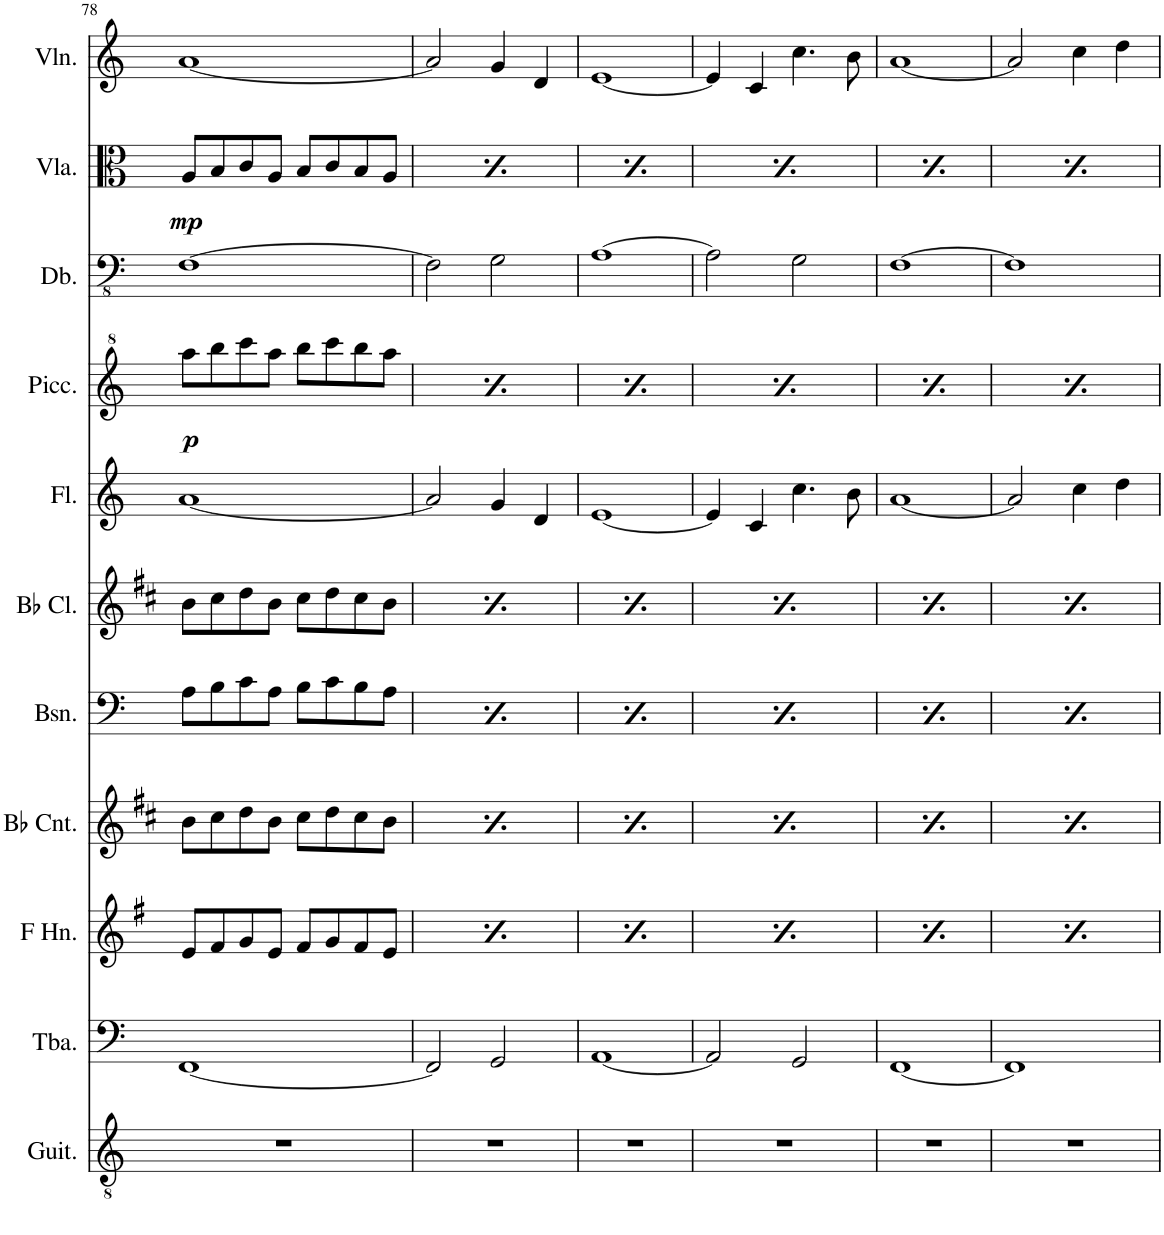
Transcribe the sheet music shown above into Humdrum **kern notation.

**kern	**kern	**kern	**kern	**kern	**kern	**kern	**kern	**dynam	**kern	**kern	**dynam	**kern
*part11	*part10	*part9	*part8	*part7	*part6	*part5	*part4	*part4	*part3	*part2	*part2	*part1
*staff11	*staff10	*staff9	*staff8	*staff7	*staff6	*staff5	*staff4	*staff4	*staff3	*staff2	*staff2	*staff1
*I"Acoustic Guitar	*I"Tuba	*I"Horn in F	*I"Bb Cornet	*I"Bassoon	*I"Bb Clarinet	*I"Flute	*I"Piccolo	*	*I"Double Bass	*I"Viola	*	*I"Violin
*I'Guit.	*I'Tba.	*	*I'Bb Cnt.	*I'Bsn.	*I'Bb Cl.	*I'Fl.	*I'Picc.	*	*I'Db.	*I'Vla.	*	*I'Vln.
!!LO:PB:g=z
*clefGv2	*clefF4	*clefG2	*clefG2	*clefF4	*clefG2	*clefG2	*clefG^2	*	*clefFv4	*clefC3	*	*clefG2
*	*	*Trd4c7	*Trd1c2	*	*Trd1c2	*	*Trd-7c-12	*	*Trd7c12	*	*	*
*k[]	*k[]	*k[f#]	*k[f#c#]	*k[]	*k[f#c#]	*k[]	*k[]	*	*k[]	*k[]	*	*k[]
*M4/4	*M4/4	*M4/4	*M4/4	*M4/4	*M4/4	*M4/4	*M4/4	*	*M4/4	*M4/4	*	*M4/4
=78	=78	=78	=78	=78	=78	=78	=78	=78	=78	=78	=78	=78
!	!	!	!	!	!	!	!	!LO:DY:b	!	!	!LO:DY:b	!
1r	[1FF	8e/L	8b\L	8A\L	8b\L	[1a	8aaa\L	p	[1FF	8A/L	mp	[1a
.	.	8f#/	8cc#\	8B\	8cc#\	.	8bbb\	.	.	8B/	.	.
.	.	8g/	8dd\	8c\	8dd\	.	8cccc\	.	.	8c/	.	.
.	.	8e/J	8b\J	8A\J	8b\J	.	8aaa\J	.	.	8A/J	.	.
.	.	8f#/L	8cc#\L	8B\L	8cc#\L	.	8bbb\L	.	.	8B/L	.	.
.	.	8g/	8dd\	8c\	8dd\	.	8cccc\	.	.	8c/	.	.
.	.	8f#/	8cc#\	8B\	8cc#\	.	8bbb\	.	.	8B/	.	.
.	.	8e/J	8b\J	8A\J	8b\J	.	8aaa\J	.	.	8A/J	.	.
=79	=79	=79	=79	=79	=79	=79	=79	=79	=79	=79	=79	=79
!	!	!	!	!	!	!	!	!LO:DY:b	!	!	!LO:DY:b	!
1r	2FF/]	8e/L	8b\L	8A\L	8b\L	2a/]	8aaa\L	p	2FF\]	8A/L	mp	2a/]
.	.	8f#/	8cc#\	8B\	8cc#\	.	8bbb\	.	.	8B/	.	.
.	.	8g/	8dd\	8c\	8dd\	.	8cccc\	.	.	8c/	.	.
.	.	8e/J	8b\J	8A\J	8b\J	.	8aaa\J	.	.	8A/J	.	.
.	2GG/	8f#/L	8cc#\L	8B\L	8cc#\L	4g/	8bbb\L	.	2GG\	8B/L	.	4g/
.	.	8g/	8dd\	8c\	8dd\	.	8cccc\	.	.	8c/	.	.
.	.	8f#/	8cc#\	8B\	8cc#\	4d/	8bbb\	.	.	8B/	.	4d/
.	.	8e/J	8b\J	8A\J	8b\J	.	8aaa\J	.	.	8A/J	.	.
=80	=80	=80	=80	=80	=80	=80	=80	=80	=80	=80	=80	=80
!	!	!	!	!	!	!	!	!LO:DY:b	!	!	!LO:DY:b	!
1r	[1AA	8e/L	8b\L	8A\L	8b\L	[1e	8aaa\L	p	[1AA	8A/L	mp	[1e
.	.	8f#/	8cc#\	8B\	8cc#\	.	8bbb\	.	.	8B/	.	.
.	.	8g/	8dd\	8c\	8dd\	.	8cccc\	.	.	8c/	.	.
.	.	8e/J	8b\J	8A\J	8b\J	.	8aaa\J	.	.	8A/J	.	.
.	.	8f#/L	8cc#\L	8B\L	8cc#\L	.	8bbb\L	.	.	8B/L	.	.
.	.	8g/	8dd\	8c\	8dd\	.	8cccc\	.	.	8c/	.	.
.	.	8f#/	8cc#\	8B\	8cc#\	.	8bbb\	.	.	8B/	.	.
.	.	8e/J	8b\J	8A\J	8b\J	.	8aaa\J	.	.	8A/J	.	.
=81	=81	=81	=81	=81	=81	=81	=81	=81	=81	=81	=81	=81
!	!	!	!	!	!	!	!	!LO:DY:b	!	!	!LO:DY:b	!
1r	2AA/]	8e/L	8b\L	8A\L	8b\L	4e/]	8aaa\L	p	2AA\]	8A/L	mp	4e/]
.	.	8f#/	8cc#\	8B\	8cc#\	.	8bbb\	.	.	8B/	.	.
.	.	8g/	8dd\	8c\	8dd\	4c/	8cccc\	.	.	8c/	.	4c/
.	.	8e/J	8b\J	8A\J	8b\J	.	8aaa\J	.	.	8A/J	.	.
.	2GG/	8f#/L	8cc#\L	8B\L	8cc#\L	4.cc\	8bbb\L	.	2GG\	8B/L	.	4.cc\
.	.	8g/	8dd\	8c\	8dd\	.	8cccc\	.	.	8c/	.	.
.	.	8f#/	8cc#\	8B\	8cc#\	.	8bbb\	.	.	8B/	.	.
.	.	8e/J	8b\J	8A\J	8b\J	8b\	8aaa\J	.	.	8A/J	.	8b\
=82	=82	=82	=82	=82	=82	=82	=82	=82	=82	=82	=82	=82
!	!	!	!	!	!	!	!	!LO:DY:b	!	!	!LO:DY:b	!
1r	[1FF	8e/L	8b\L	8A\L	8b\L	[1a	8aaa\L	p	[1FF	8A/L	mp	[1a
.	.	8f#/	8cc#\	8B\	8cc#\	.	8bbb\	.	.	8B/	.	.
.	.	8g/	8dd\	8c\	8dd\	.	8cccc\	.	.	8c/	.	.
.	.	8e/J	8b\J	8A\J	8b\J	.	8aaa\J	.	.	8A/J	.	.
.	.	8f#/L	8cc#\L	8B\L	8cc#\L	.	8bbb\L	.	.	8B/L	.	.
.	.	8g/	8dd\	8c\	8dd\	.	8cccc\	.	.	8c/	.	.
.	.	8f#/	8cc#\	8B\	8cc#\	.	8bbb\	.	.	8B/	.	.
.	.	8e/J	8b\J	8A\J	8b\J	.	8aaa\J	.	.	8A/J	.	.
=83	=83	=83	=83	=83	=83	=83	=83	=83	=83	=83	=83	=83
!	!	!	!	!	!	!	!	!LO:DY:b	!	!	!LO:DY:b	!
1r	1FF]	8e/L	8b\L	8A\L	8b\L	2a/]	8aaa\L	p	1FF]	8A/L	mp	2a/]
.	.	8f#/	8cc#\	8B\	8cc#\	.	8bbb\	.	.	8B/	.	.
.	.	8g/	8dd\	8c\	8dd\	.	8cccc\	.	.	8c/	.	.
.	.	8e/J	8b\J	8A\J	8b\J	.	8aaa\J	.	.	8A/J	.	.
.	.	8f#/L	8cc#\L	8B\L	8cc#\L	4cc\	8bbb\L	.	.	8B/L	.	4cc\
.	.	8g/	8dd\	8c\	8dd\	.	8cccc\	.	.	8c/	.	.
.	.	8f#/	8cc#\	8B\	8cc#\	4dd\	8bbb\	.	.	8B/	.	4dd\
.	.	8e/J	8b\J	8A\J	8b\J	.	8aaa\J	.	.	8A/J	.	.
=	=	=	=	=	=	=	=	=	=	=	=	=
*-	*-	*-	*-	*-	*-	*-	*-	*-	*-	*-	*-	*-
